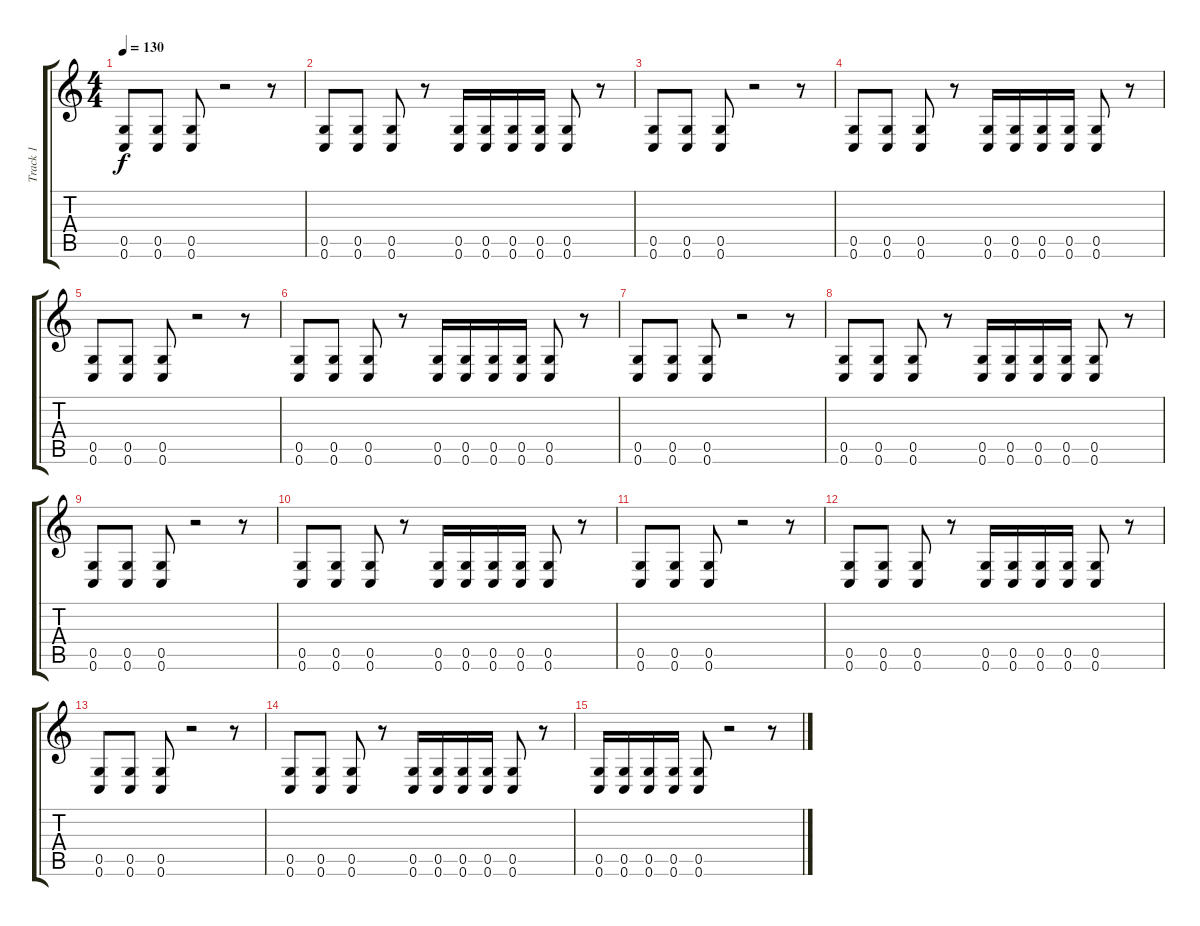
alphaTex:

\track ("Track 1" "Track 1") {instrument distortionguitar}
\staff {score tabs}
\tuning (D4 A3 F3 C3 G2 C2) {hide}
\ts (4 4)
\tempo 130
\clef g2
\ks c
(0.5 0.6).8{dy f} (0.5 0.6).8 (0.5 0.6).8 r.2 r.8 |
(0.5 0.6).8 (0.5 0.6).8 (0.5 0.6).8 r.8 (0.5 0.6).16 (0.5 0.6).16 (0.5 0.6).16 (0.5 0.6).16 (0.5 0.6).8 r.8 |
(0.5 0.6).8 (0.5 0.6).8 (0.5 0.6).8 r.2 r.8 |
(0.5 0.6).8 (0.5 0.6).8 (0.5 0.6).8 r.8 (0.5 0.6).16 (0.5 0.6).16 (0.5 0.6).16 (0.5 0.6).16 (0.5 0.6).8 r.8 |
(0.5 0.6).8 (0.5 0.6).8 (0.5 0.6).8 r.2 r.8 |
(0.5 0.6).8 (0.5 0.6).8 (0.5 0.6).8 r.8 (0.5 0.6).16 (0.5 0.6).16 (0.5 0.6).16 (0.5 0.6).16 (0.5 0.6).8 r.8 |
(0.5 0.6).8 (0.5 0.6).8 (0.5 0.6).8 r.2 r.8 |
(0.5 0.6).8 (0.5 0.6).8 (0.5 0.6).8 r.8 (0.5 0.6).16 (0.5 0.6).16 (0.5 0.6).16 (0.5 0.6).16 (0.5 0.6).8 r.8 |
(0.5 0.6).8 (0.5 0.6).8 (0.5 0.6).8 r.2 r.8 |
(0.5 0.6).8 (0.5 0.6).8 (0.5 0.6).8 r.8 (0.5 0.6).16 (0.5 0.6).16 (0.5 0.6).16 (0.5 0.6).16 (0.5 0.6).8 r.8 |
(0.5 0.6).8 (0.5 0.6).8 (0.5 0.6).8 r.2 r.8 |
(0.5 0.6).8 (0.5 0.6).8 (0.5 0.6).8 r.8 (0.5 0.6).16 (0.5 0.6).16 (0.5 0.6).16 (0.5 0.6).16 (0.5 0.6).8 r.8 |
(0.5 0.6).8 (0.5 0.6).8 (0.5 0.6).8 r.2 r.8 |
(0.5 0.6).8 (0.5 0.6).8 (0.5 0.6).8 r.8 (0.5 0.6).16 (0.5 0.6).16 (0.5 0.6).16 (0.5 0.6).16 (0.5 0.6).8 r.8 |
(0.5 0.6).16 (0.5 0.6).16 (0.5 0.6).16 (0.5 0.6).16 (0.5 0.6).8 r.2 r.8
